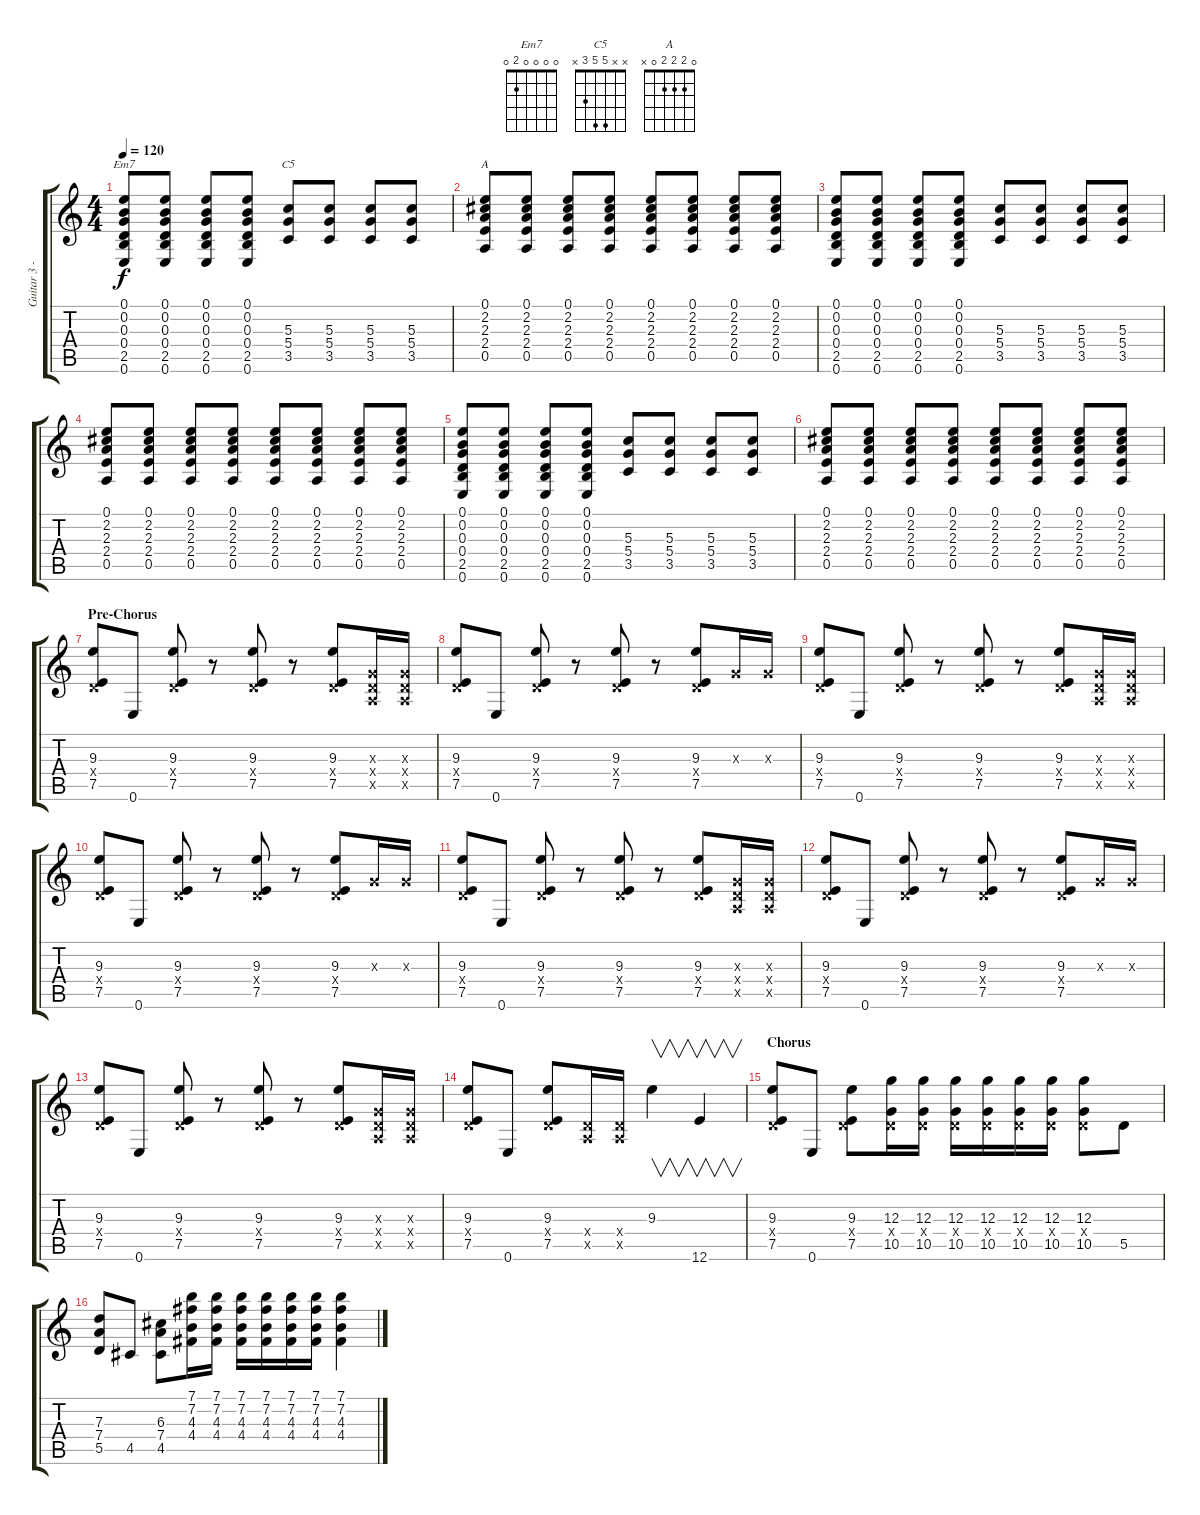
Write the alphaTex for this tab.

\track ("Guitar 3 - Electric" "Guitar 3 -") {instrument distortionguitar}
\staff {score tabs}
\tuning (E4 B3 G3 D3 A2 E2) {hide}
\chord ("Em7" 0 0 0 0 2 0)
\chord ("C5" x x 5 5 3 x)
\chord ("A" 0 2 2 2 0 x)
\ts (4 4)
\tempo 120
\clef g2
\ks c
(0.1 0.2 0.3 0.4 2.5 0.6).8{ch "Em7" dy f} (0.1 0.2 0.3 0.4 2.5 0.6).8 (0.1 0.2 0.3 0.4 2.5 0.6).8 (0.1 0.2 0.3 0.4 2.5 0.6).8 (5.3 5.4 3.5).8{ch "C5"} (5.3 5.4 3.5).8 (5.3 5.4 3.5).8 (5.3 5.4 3.5).8 |
(0.1 2.2 2.3 2.4 0.5).8{ch "A"} (0.1 2.2 2.3 2.4 0.5).8 (0.1 2.2 2.3 2.4 0.5).8 (0.1 2.2 2.3 2.4 0.5).8 (0.1 2.2 2.3 2.4 0.5).8 (0.1 2.2 2.3 2.4 0.5).8 (0.1 2.2 2.3 2.4 0.5).8 (0.1 2.2 2.3 2.4 0.5).8 |
(0.1 0.2 0.3 0.4 2.5 0.6).8 (0.1 0.2 0.3 0.4 2.5 0.6).8 (0.1 0.2 0.3 0.4 2.5 0.6).8 (0.1 0.2 0.3 0.4 2.5 0.6).8 (5.3 5.4 3.5).8 (5.3 5.4 3.5).8 (5.3 5.4 3.5).8 (5.3 5.4 3.5).8 |
(0.1 2.2 2.3 2.4 0.5).8 (0.1 2.2 2.3 2.4 0.5).8 (0.1 2.2 2.3 2.4 0.5).8 (0.1 2.2 2.3 2.4 0.5).8 (0.1 2.2 2.3 2.4 0.5).8 (0.1 2.2 2.3 2.4 0.5).8 (0.1 2.2 2.3 2.4 0.5).8 (0.1 2.2 2.3 2.4 0.5).8 |
(0.1 0.2 0.3 0.4 2.5 0.6).8 (0.1 0.2 0.3 0.4 2.5 0.6).8 (0.1 0.2 0.3 0.4 2.5 0.6).8 (0.1 0.2 0.3 0.4 2.5 0.6).8 (5.3 5.4 3.5).8 (5.3 5.4 3.5).8 (5.3 5.4 3.5).8 (5.3 5.4 3.5).8 |
(0.1 2.2 2.3 2.4 0.5).8 (0.1 2.2 2.3 2.4 0.5).8 (0.1 2.2 2.3 2.4 0.5).8 (0.1 2.2 2.3 2.4 0.5).8 (0.1 2.2 2.3 2.4 0.5).8 (0.1 2.2 2.3 2.4 0.5).8 (0.1 2.2 2.3 2.4 0.5).8 (0.1 2.2 2.3 2.4 0.5).8 |
\section ("" "Pre-Chorus")
(9.3 0.4{x} 7.5).8 0.6.8 (9.3 0.4{x} 7.5).8 r.8 (9.3 0.4{x} 7.5).8 r.8 (9.3 0.4{x} 7.5).8 (0.3{x} 0.4{x} 0.5{x}).16 (0.3{x} 0.4{x} 0.5{x}).16 |
(9.3 0.4{x} 7.5).8 0.6.8 (9.3 0.4{x} 7.5).8 r.8 (9.3 0.4{x} 7.5).8 r.8 (9.3 0.4{x} 7.5).8 0.3{x}.16 0.3{x}.16 |
(9.3 0.4{x} 7.5).8 0.6.8 (9.3 0.4{x} 7.5).8 r.8 (9.3 0.4{x} 7.5).8 r.8 (9.3 0.4{x} 7.5).8 (0.3{x} 0.4{x} 0.5{x}).16 (0.3{x} 0.4{x} 0.5{x}).16 |
(9.3 0.4{x} 7.5).8 0.6.8 (9.3 0.4{x} 7.5).8 r.8 (9.3 0.4{x} 7.5).8 r.8 (9.3 0.4{x} 7.5).8 0.3{x}.16 0.3{x}.16 |
(9.3 0.4{x} 7.5).8 0.6.8 (9.3 0.4{x} 7.5).8 r.8 (9.3 0.4{x} 7.5).8 r.8 (9.3 0.4{x} 7.5).8 (0.3{x} 0.4{x} 0.5{x}).16 (0.3{x} 0.4{x} 0.5{x}).16 |
(9.3 0.4{x} 7.5).8 0.6.8 (9.3 0.4{x} 7.5).8 r.8 (9.3 0.4{x} 7.5).8 r.8 (9.3 0.4{x} 7.5).8 0.3{x}.16 0.3{x}.16 |
(9.3 0.4{x} 7.5).8 0.6.8 (9.3 0.4{x} 7.5).8 r.8 (9.3 0.4{x} 7.5).8 r.8 (9.3 0.4{x} 7.5).8 (0.3{x} 0.4{x} 0.5{x}).16 (0.3{x} 0.4{x} 0.5{x}).16 |
(9.3 0.4{x} 7.5).8 0.6.8 (9.3 0.4{x} 7.5).8 (0.4{x} 0.5{x}).16 (0.4{x} 0.5{x}).16 9.3.4{v} 12.6.4{v} |
\section ("" "Chorus")
(9.3 0.4{x} 7.5).8 0.6.8 (9.3 0.4{x} 7.5).8 (12.3 0.4{x} 10.5).16 (12.3 0.4{x} 10.5).16 (12.3 0.4{x} 10.5).16 (12.3 0.4{x} 10.5).16 (12.3 0.4{x} 10.5).16 (12.3 0.4{x} 10.5).16 (12.3 0.4{x} 10.5).8 5.5.8 |
(7.3 7.4 5.5).8 4.5.8 (6.3 7.4 4.5).8 (7.1 7.2 4.3 4.4).16 (7.1 7.2 4.3 4.4).16 (7.1 7.2 4.3 4.4).16 (7.1 7.2 4.3 4.4).16 (7.1 7.2 4.3 4.4).16 (7.1 7.2 4.3 4.4).16 (7.1 7.2 4.3 4.4).4
